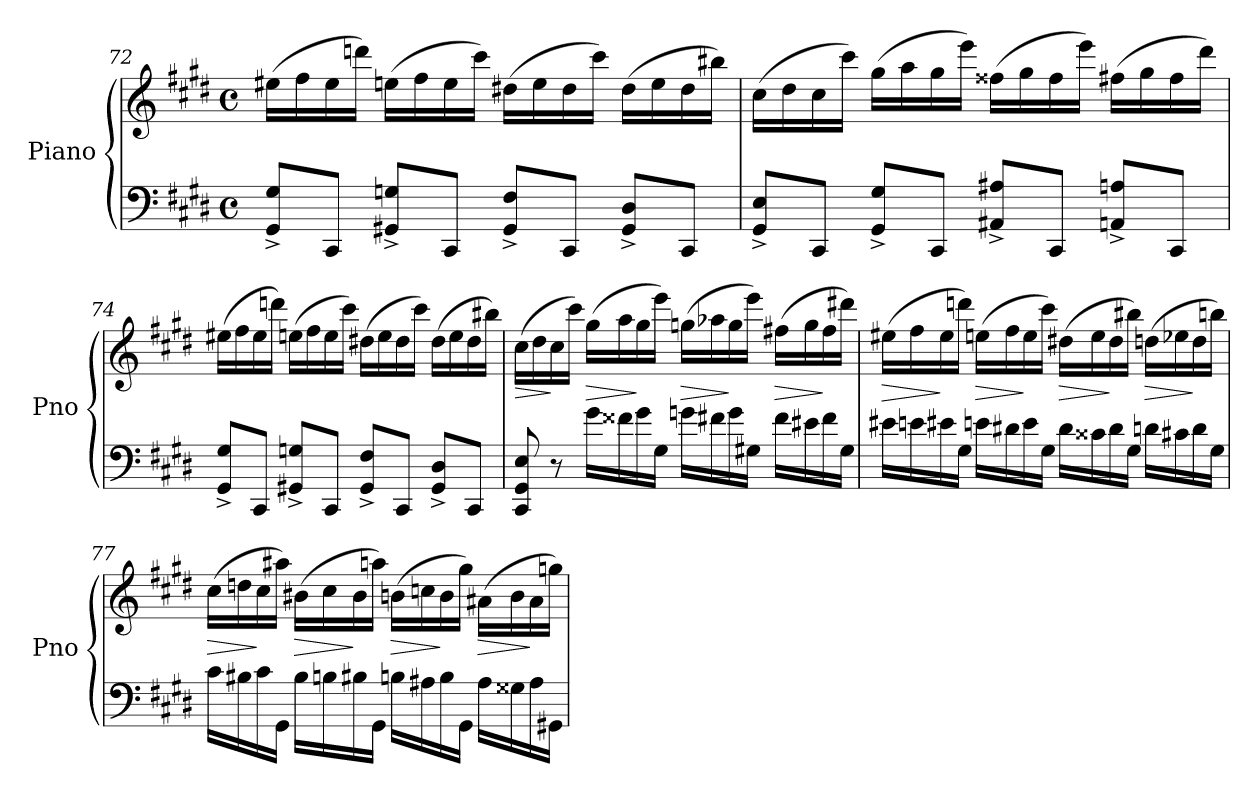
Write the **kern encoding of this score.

**kern	**kern	**dynam
*part1	*part1	*part1
*staff2	*staff1	*staff1/2
*I"Piano	*	*
*I'Pno	*	*
!!LO:PB:g=z
*clefF4	*clefG2	*
*k[f#c#g#d#]	*k[f#c#g#d#]	*
*M4/4	*M4/4	*
*met(c)	*met(c)	*
=72	=72	=72
8GG#/^ 8G#/^L	(16ee#X\LL	.
.	16ff#\	.
8CC#/J	16ee#\	.
.	16dddn\JJ)	.
8GG#X/^ 8Gn/^L	(16een\LL	.
.	16ff#\	.
8CC#/J	16ee\	.
.	16ccc#\JJ)	.
8GG#/^ 8F#/^L	(16dd#X\LL	.
.	16ee\	.
8CC#/J	16dd#\	.
.	16ccc#\JJ)	.
8GG#/^ 8D#/^L	(16dd#\LL	.
.	16ee\	.
8CC#/J	16dd#\	.
.	16bb#X\JJ)	.
=73	=73	=73
8GG#/^ 8E/^L	(16cc#\LL	.
.	16dd#\	.
8CC#/J	16cc#\	.
.	16ccc#\JJ)	.
8GG#/^ 8G#/^L	(16gg#\LL	.
.	16aa\	.
8CC#/J	16gg#\	.
.	16eee\JJ)	.
8AA#X/^ 8A#X/^L	(16ff##X\LL	.
.	16gg#\	.
8CC#/J	16ff##\	.
.	16eee\JJ)	.
8AAn/^ 8An/^L	(16ff#X\LL	.
.	16gg#\	.
8CC#/J	16ff#\	.
.	16ddd#\JJ)	.
!!LO:LB:g=z
=74	=74	=74
8GG#/^ 8G#/^L	(16ee#X\LL	.
.	16ff#\	.
8CC#/J	16ee#\	.
.	16dddn\JJ)	.
8GG#X/^ 8Gn/^L	(16een\LL	.
.	16ff#\	.
8CC#/J	16ee\	.
.	16ccc#\JJ)	.
8GG#/^ 8F#/^L	(16dd#X\LL	.
.	16ee\	.
8CC#/J	16dd#\	.
.	16ccc#\JJ)	.
8GG#/^ 8D#/^L	(16dd#\LL	.
.	16ee\	.
8CC#/J	16dd#\	.
.	16bb#X\JJ)	.
=75	=75	=75
!	!	!LO:HP:b
8CC#/ 8GG#/ 8E/	(16cc#\LL	>
.	16dd#\	.
8r	16cc#\	]
.	16ccc#\JJ)	.
!	!	!LO:HP:b
16g#\LL	(16gg#\LL	>
16f##X\	16aa\	.
16g#\	16gg#\	]
16G#\JJ	16eee\JJ)	.
!	!	!LO:HP:b
16gn\LL	(16ggn\LL	>
16f#X\	16aa-X\	.
16g\	16gg\	]
16G#X\JJ	16eee\JJ)	.
!	!	!LO:HP:b
16f#\LL	(16ff#X\LL	>
16e#X\	16gg\	.
16f#\	16ff#\	]
16G#\JJ	16ddd#X\JJ)	.
!!LO:LB:g=z
=76	=76	=76
!	!	!LO:HP:b
16e#X\LL	(16ee#X\LL	>
16en\	16ff#\	.
16e#X\	16ee#\	]
16G#\JJ	16dddn\JJ)	.
!	!	!LO:HP:b
16en\LL	(16een\LL	>
16d#X\	16ff#\	.
16e\	16ee\	]
16G#\JJ	16ccc#\JJ)	.
!	!	!LO:HP:b
16d#\LL	(16dd#X\LL	>
16c##X\	16ee\	.
16d#\	16dd#\	]
16G#\JJ	16bb#X\JJ)	.
!	!	!LO:HP:b
16dn\LL	(16ddn\LL	>
16c#X\	16ee-X\	.
16d\	16dd\	]
16G#\JJ	16bbn\JJ)	.
=77	=77	=77
!	!	!LO:HP:b
16c#\LL	(16cc#\LL	>
16B#X\	16ddn\	.
16c#\	16cc#\	]
16GG#\JJ	16aa#X\JJ)	.
!	!	!LO:HP:b
16B#\LL	(16b#X\LL	>
16Bn\	16cc#\	.
16B#X\	16b#\	]
16GG#\JJ	16aan\JJ)	.
!	!	!LO:HP:b
16Bn\LL	(16bn\LL	>
16A#X\	16ccn\	.
16B\	16b\	]
16GG#\JJ	16gg#\JJ)	.
!	!	!LO:HP:b
16A#\LL	(16a#X\LL	>
16G##X\	16b\	.
16A#\	16a#\	]
16GG#X\JJ	16ggn\JJ)	.
=	=	=
*-	*-	*-
